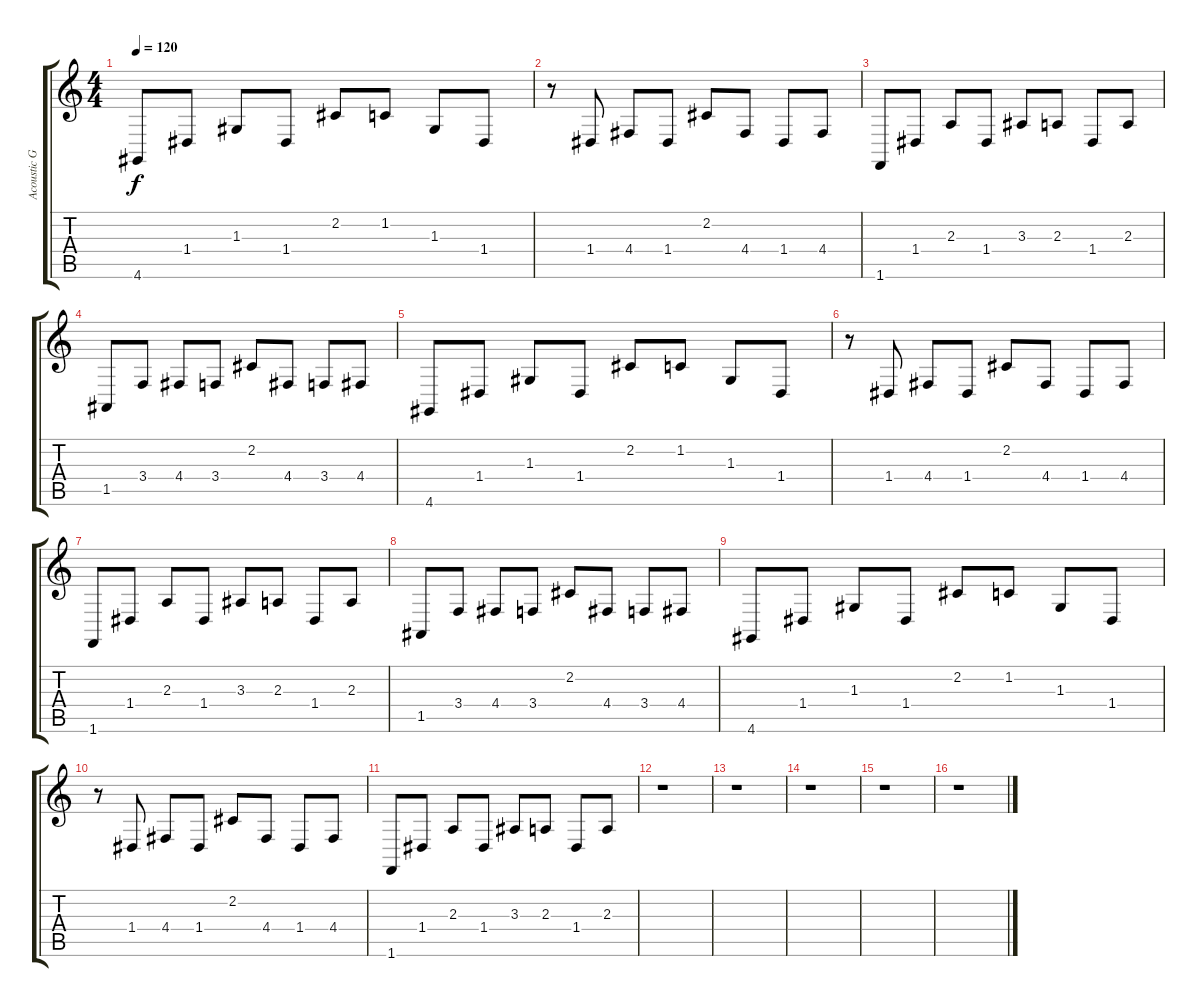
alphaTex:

\track ("Acoustic Grand Piano" "Acoustic G") {instrument acousticgrandpiano}
\staff {score tabs}
\tuning (E4 B3 G3 D3 A2 E2) {hide}
\ts (4 4)
\tempo 120
\clef g2
\ks c
4.6.8{dy f} 1.4.8 1.3.8 1.4.8 2.2.8 1.2.8 1.3.8 1.4.8 |
r.8 1.4.8 4.4.8 1.4.8 2.2.8 4.4.8 1.4.8 4.4.8 |
1.6.8 1.4.8 2.3.8 1.4.8 3.3.8 2.3.8 1.4.8 2.3.8 |
1.5.8 3.4.8 4.4.8 3.4.8 2.2.8 4.4.8 3.4.8 4.4.8 |
4.6.8 1.4.8 1.3.8 1.4.8 2.2.8 1.2.8 1.3.8 1.4.8 |
r.8 1.4.8 4.4.8 1.4.8 2.2.8 4.4.8 1.4.8 4.4.8 |
1.6.8 1.4.8 2.3.8 1.4.8 3.3.8 2.3.8 1.4.8 2.3.8 |
1.5.8 3.4.8 4.4.8 3.4.8 2.2.8 4.4.8 3.4.8 4.4.8 |
4.6.8 1.4.8 1.3.8 1.4.8 2.2.8 1.2.8 1.3.8 1.4.8 |
r.8 1.4.8 4.4.8 1.4.8 2.2.8 4.4.8 1.4.8 4.4.8 |
1.6.8 1.4.8 2.3.8 1.4.8 3.3.8 2.3.8 1.4.8 2.3.8 |
r.1 |
r.1 |
r.1 |
r.1 |
r.1
